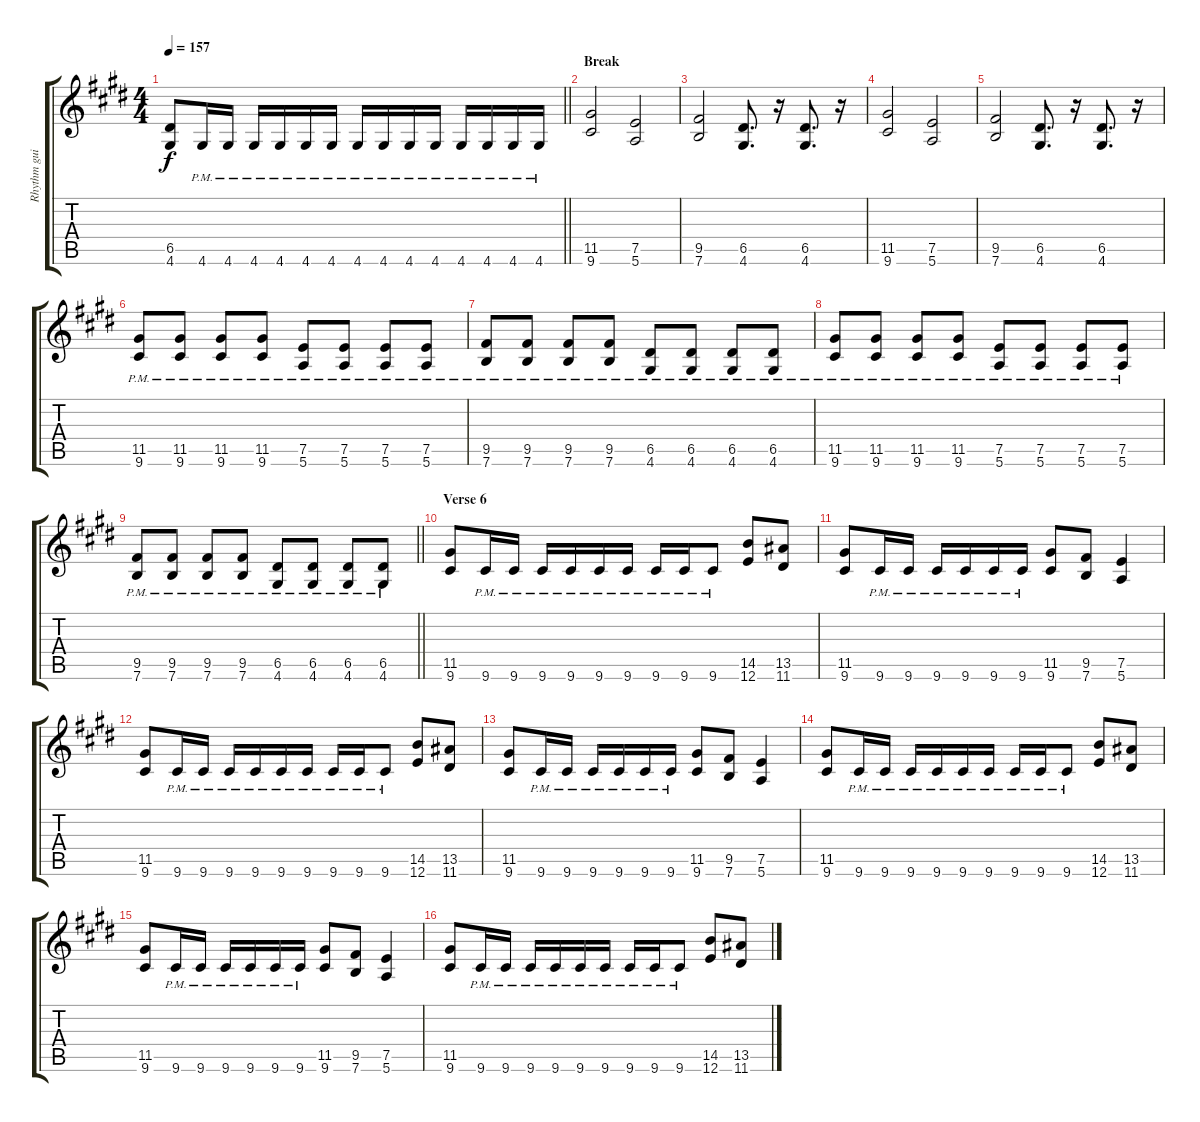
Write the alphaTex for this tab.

\track ("Rhythm guitar I (Marcus Siepen)" "Rhythm gui") {instrument distortionguitar}
\staff {score tabs}
\tuning (E4 B3 G3 D3 A2 E2) {hide}
\ts (4 4)
\tempo 157
\clef g2
\barLineRight lightlight
\ks c#minor
(6.5 4.6).8{dy f} 4.6{pm}.16 4.6{pm}.16 4.6{pm}.16 4.6{pm}.16 4.6{pm}.16 4.6{pm}.16 4.6{pm}.16 4.6{pm}.16 4.6{pm}.16 4.6{pm}.16 4.6{pm}.16 4.6{pm}.16 4.6{pm}.16 4.6{pm}.16 |
\section ("" "Break")
(11.5 9.6).2 (7.5 5.6).2 |
(9.5 7.6).2 (6.5 4.6).8{d} r.16 (6.5 4.6).8{d} r.16 |
(11.5 9.6).2 (7.5 5.6).2 |
(9.5 7.6).2 (6.5 4.6).8{d} r.16 (6.5 4.6).8{d} r.16 |
(11.5{pm} 9.6{pm}).8 (11.5{pm} 9.6{pm}).8 (11.5{pm} 9.6{pm}).8 (11.5{pm} 9.6{pm}).8 (7.5{pm} 5.6{pm}).8 (7.5{pm} 5.6{pm}).8 (7.5{pm} 5.6{pm}).8 (7.5{pm} 5.6{pm}).8 |
(9.5{pm} 7.6{pm}).8 (9.5{pm} 7.6{pm}).8 (9.5{pm} 7.6{pm}).8 (9.5{pm} 7.6{pm}).8 (6.5{pm} 4.6{pm}).8 (6.5{pm} 4.6{pm}).8 (6.5{pm} 4.6{pm}).8 (6.5{pm} 4.6{pm}).8 |
(11.5{pm} 9.6{pm}).8 (11.5{pm} 9.6{pm}).8 (11.5{pm} 9.6{pm}).8 (11.5{pm} 9.6{pm}).8 (7.5{pm} 5.6{pm}).8 (7.5{pm} 5.6{pm}).8 (7.5{pm} 5.6{pm}).8 (7.5{pm} 5.6{pm}).8 |
\barLineRight lightlight
(9.5{pm} 7.6{pm}).8 (9.5{pm} 7.6{pm}).8 (9.5{pm} 7.6{pm}).8 (9.5{pm} 7.6{pm}).8 (6.5{pm} 4.6{pm}).8 (6.5{pm} 4.6{pm}).8 (6.5{pm} 4.6{pm}).8 (6.5{pm} 4.6{pm}).8 |
\section ("" "Verse 6")
(11.5 9.6).8 9.6{pm}.16 9.6{pm}.16 9.6{pm}.16 9.6{pm}.16 9.6{pm}.16 9.6{pm}.16 9.6{pm}.16 9.6{pm}.16 9.6{pm}.8 (14.5 12.6).8 (13.5 11.6).8 |
(11.5 9.6).8 9.6{pm}.16 9.6{pm}.16 9.6{pm}.16 9.6{pm}.16 9.6{pm}.16 9.6{pm}.16 (11.5 9.6).8 (9.5 7.6).8 (7.5 5.6).4 |
(11.5 9.6).8 9.6{pm}.16 9.6{pm}.16 9.6{pm}.16 9.6{pm}.16 9.6{pm}.16 9.6{pm}.16 9.6{pm}.16 9.6{pm}.16 9.6{pm}.8 (14.5 12.6).8 (13.5 11.6).8 |
(11.5 9.6).8 9.6{pm}.16 9.6{pm}.16 9.6{pm}.16 9.6{pm}.16 9.6{pm}.16 9.6{pm}.16 (11.5 9.6).8 (9.5 7.6).8 (7.5 5.6).4 |
(11.5 9.6).8 9.6{pm}.16 9.6{pm}.16 9.6{pm}.16 9.6{pm}.16 9.6{pm}.16 9.6{pm}.16 9.6{pm}.16 9.6{pm}.16 9.6{pm}.8 (14.5 12.6).8 (13.5 11.6).8 |
(11.5 9.6).8 9.6{pm}.16 9.6{pm}.16 9.6{pm}.16 9.6{pm}.16 9.6{pm}.16 9.6{pm}.16 (11.5 9.6).8 (9.5 7.6).8 (7.5 5.6).4 |
(11.5 9.6).8 9.6{pm}.16 9.6{pm}.16 9.6{pm}.16 9.6{pm}.16 9.6{pm}.16 9.6{pm}.16 9.6{pm}.16 9.6{pm}.16 9.6{pm}.8 (14.5 12.6).8 (13.5 11.6).8
